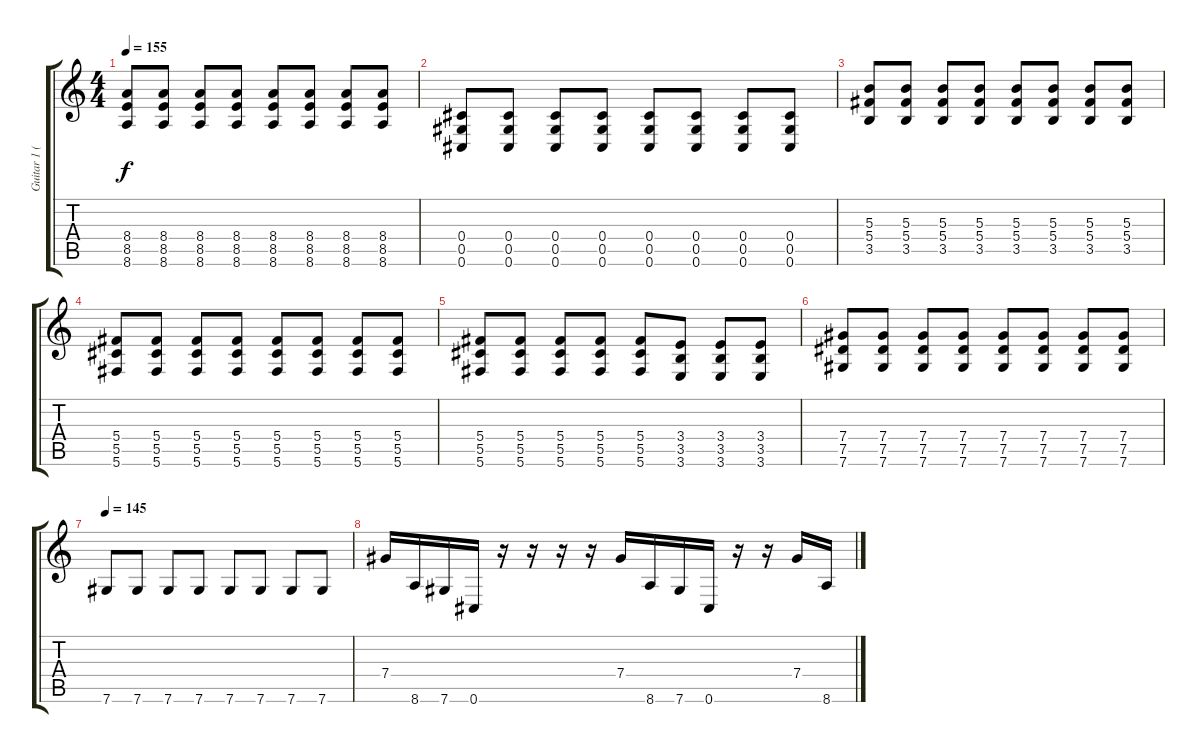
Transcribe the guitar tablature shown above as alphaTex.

\track ("Guitar 1 (Drop C#)" "Guitar 1 (") {instrument distortionguitar}
\staff {score tabs}
\tuning (Eb4 Bb3 Gb3 Db3 Ab2 Db2) {hide}
\ts (4 4)
\tempo 155
\clef g2
\ks c
(8.4 8.5 8.6).8{dy f} (8.4 8.5 8.6).8 (8.4 8.5 8.6).8 (8.4 8.5 8.6).8 (8.4 8.5 8.6).8 (8.4 8.5 8.6).8 (8.4 8.5 8.6).8 (8.4 8.5 8.6).8 |
(0.4 0.5 0.6).8 (0.4 0.5 0.6).8 (0.4 0.5 0.6).8 (0.4 0.5 0.6).8 (0.4 0.5 0.6).8 (0.4 0.5 0.6).8 (0.4 0.5 0.6).8 (0.4 0.5 0.6).8 |
(5.3 5.4 3.5).8 (5.3 5.4 3.5).8 (5.3 5.4 3.5).8 (5.3 5.4 3.5).8 (5.3 5.4 3.5).8 (5.3 5.4 3.5).8 (5.3 5.4 3.5).8 (5.3 5.4 3.5).8 |
(5.4 5.5 5.6).8 (5.4 5.5 5.6).8 (5.4 5.5 5.6).8 (5.4 5.5 5.6).8 (5.4 5.5 5.6).8 (5.4 5.5 5.6).8 (5.4 5.5 5.6).8 (5.4 5.5 5.6).8 |
(5.4 5.5 5.6).8 (5.4 5.5 5.6).8 (5.4 5.5 5.6).8 (5.4 5.5 5.6).8 (5.4 5.5 5.6).8 (3.4 3.5 3.6).8 (3.4 3.5 3.6).8 (3.4 3.5 3.6).8 |
(7.4 7.5 7.6).8 (7.4 7.5 7.6).8 (7.4 7.5 7.6).8 (7.4 7.5 7.6).8 (7.4 7.5 7.6).8 (7.4 7.5 7.6).8 (7.4 7.5 7.6).8 (7.4 7.5 7.6).8 |
\tempo 145
7.6.8 7.6.8 7.6.8 7.6.8 7.6.8 7.6.8 7.6.8 7.6.8 |
7.4.16 8.6.16 7.6.16 0.6.16 r.16 r.16 r.16 r.16 7.4.16 8.6.16 7.6.16 0.6.16 r.16 r.16 7.4.16 8.6.16
